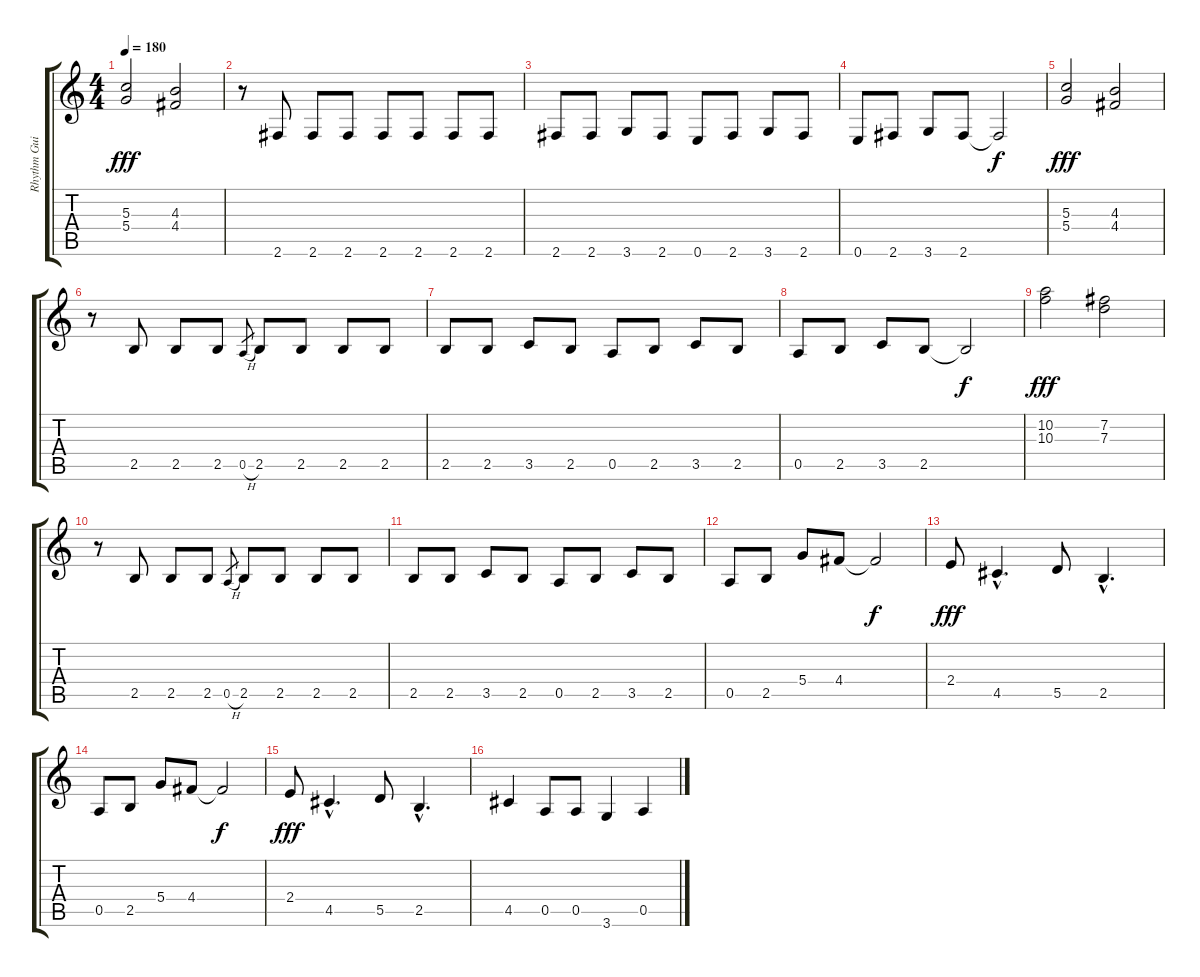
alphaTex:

\track ("Rhythm Guitar" "Rhythm Gui") {instrument overdrivenguitar}
\staff {score tabs}
\tuning (E4 B3 G3 D3 A2 E2) {hide}
\ts (4 4)
\tempo 180
\clef g2
\ks c
(5.3 5.4).2{dy fff} (4.3 4.4).2 |
r.8 2.6.8 2.6.8 2.6.8 2.6.8 2.6.8 2.6.8 2.6.8 |
2.6.8 2.6.8 3.6.8 2.6.8 0.6.8 2.6.8 3.6.8 2.6.8 |
0.6.8 2.6.8 3.6.8 2.6.8 2.6{t}.2{dy f} |
(5.3 5.4).2{dy fff} (4.3 4.4).2 |
r.8 2.5.8 2.5.8 2.5.8 0.5{h}.8{gr} 2.5.8 2.5.8 2.5.8 2.5.8 |
2.5.8 2.5.8 3.5.8 2.5.8 0.5.8 2.5.8 3.5.8 2.5.8 |
0.5.8 2.5.8 3.5.8 2.5.8 2.5{t}.2{dy f} |
(10.2 10.3).2{dy fff} (7.2 7.3).2 |
r.8 2.5.8 2.5.8 2.5.8 0.5{h}.8{gr} 2.5.8 2.5.8 2.5.8 2.5.8 |
2.5.8 2.5.8 3.5.8 2.5.8 0.5.8 2.5.8 3.5.8 2.5.8 |
0.5.8 2.5.8 5.4.8 4.4.8 4.4{t}.2{dy f} |
2.4.8{dy fff} 4.5{hac}.4{d} 5.5.8 2.5{hac}.4{d} |
0.5.8 2.5.8 5.4.8 4.4.8 4.4{t}.2{dy f} |
2.4.8{dy fff} 4.5{hac}.4{d} 5.5.8 2.5{hac}.4{d} |
4.5.4 0.5.8 0.5.8 3.6.4 0.5.4
